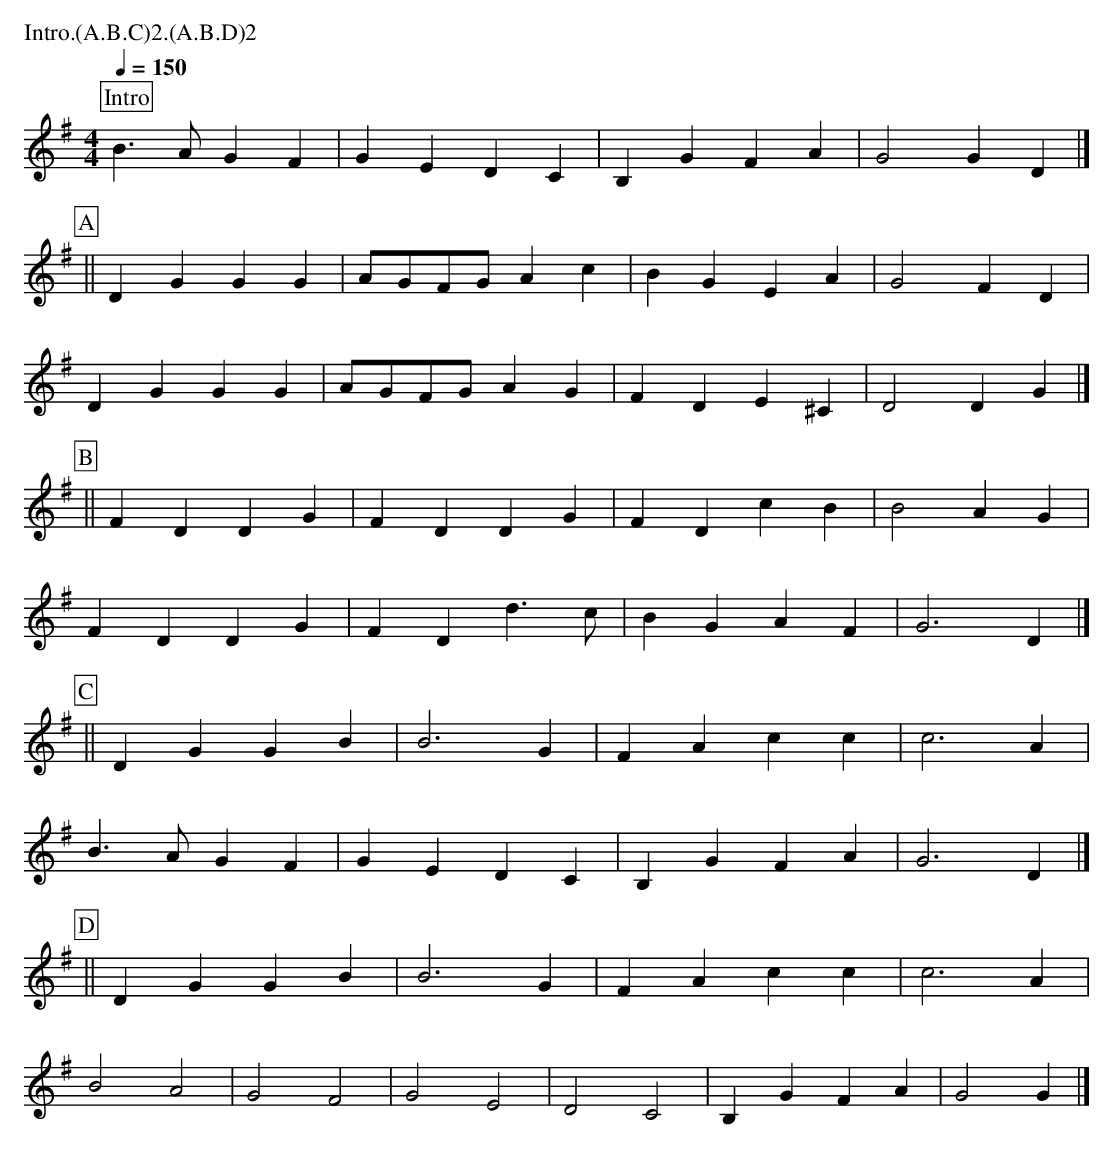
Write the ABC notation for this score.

X:1
T:Lass of Richmond Hill Field Town
W:
W:Devised by Hammersmith MM 1972
M:4/4
L:1/8
Q:1/4=150
P:Intro.(A.B.C)2.(A.B.D)2
K:G
P:Intro
B3 A G2  F2 | G2  E2 D2 C2 | B,2 G2 F2 A2 | G4 G2 D2 |]
P: A
|| D2 G2 G2 G2 | AGFG A2 c2 | B2 G2 E2 A2 | G4 F2 D2  |
 D2 G2 G2 G2|  AGFG A2 G2 | F2 D2 E2 ^C2 | D4 D2 G2 |]
P:B
|| F2 D2 D2 G2 | F2 D2 D2 G2 | F2 D2 c2 B2 | B4 A2 G2 |
 F2 D2 D2 G2 | F2 D2 d3  c | B2 G2  A2 F2 | G6  D2 |]
P:C
|| D2 G2 G2 B2 | B6 G2 | F2 A2 c2 c2  | c6 A2 |
 B3 A G2  F2 | G2  E2 D2 C2 | B,2 G2 F2 A2 | G6  D2 |]
P:D
|| D2 G2 G2 B2 | B6 G2 | F2 A2 c2 c2  | c6 A2 |
B4 A4 | G4  F4 | G4 E4 | D4 C4 |  B,2 G2 F2 A2  | G4 G2 |]
